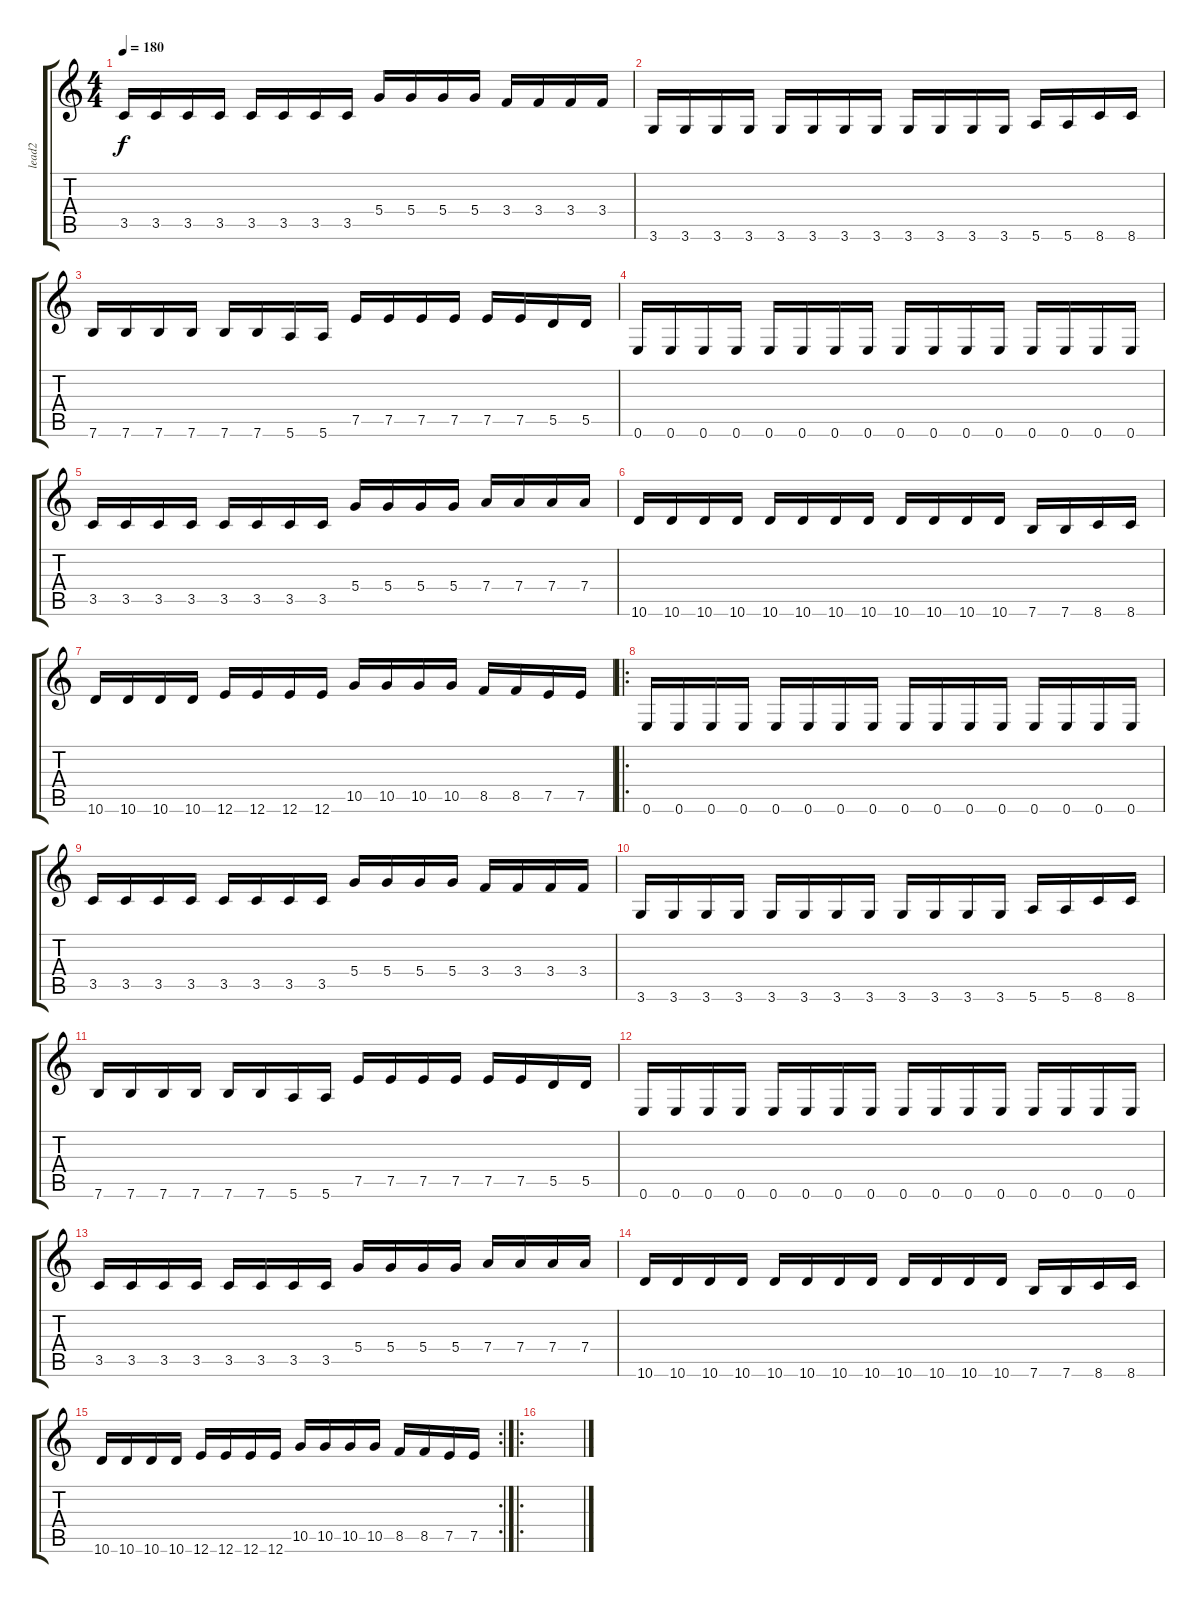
\track ("lead2" "lead2") {instrument overdrivenguitar}
\staff {score tabs}
\tuning (E4 B3 G3 D3 A2 E2) {hide}
\ts (4 4)
\tempo 180
\clef g2
\ks c
3.5.16{dy f} 3.5.16 3.5.16 3.5.16 3.5.16 3.5.16 3.5.16 3.5.16 5.4.16 5.4.16 5.4.16 5.4.16 3.4.16 3.4.16 3.4.16 3.4.16 |
3.6.16 3.6.16 3.6.16 3.6.16 3.6.16 3.6.16 3.6.16 3.6.16 3.6.16 3.6.16 3.6.16 3.6.16 5.6.16 5.6.16 8.6.16 8.6.16 |
7.6.16 7.6.16 7.6.16 7.6.16 7.6.16 7.6.16 5.6.16 5.6.16 7.5.16 7.5.16 7.5.16 7.5.16 7.5.16 7.5.16 5.5.16 5.5.16 |
0.6.16 0.6.16 0.6.16 0.6.16 0.6.16 0.6.16 0.6.16 0.6.16 0.6.16 0.6.16 0.6.16 0.6.16 0.6.16 0.6.16 0.6.16 0.6.16 |
3.5.16 3.5.16 3.5.16 3.5.16 3.5.16 3.5.16 3.5.16 3.5.16 5.4.16 5.4.16 5.4.16 5.4.16 7.4.16 7.4.16 7.4.16 7.4.16 |
10.6.16 10.6.16 10.6.16 10.6.16 10.6.16 10.6.16 10.6.16 10.6.16 10.6.16 10.6.16 10.6.16 10.6.16 7.6.16 7.6.16 8.6.16 8.6.16 |
10.6.16 10.6.16 10.6.16 10.6.16 12.6.16 12.6.16 12.6.16 12.6.16 10.5.16 10.5.16 10.5.16 10.5.16 8.5.16 8.5.16 7.5.16 7.5.16 |
\ro
0.6.16{volume 16 instrument distortionguitar} 0.6.16 0.6.16 0.6.16 0.6.16 0.6.16 0.6.16 0.6.16 0.6.16 0.6.16 0.6.16 0.6.16 0.6.16 0.6.16 0.6.16 0.6.16 |
3.5.16 3.5.16 3.5.16 3.5.16 3.5.16 3.5.16 3.5.16 3.5.16 5.4.16 5.4.16 5.4.16 5.4.16 3.4.16 3.4.16 3.4.16 3.4.16 |
3.6.16 3.6.16 3.6.16 3.6.16 3.6.16 3.6.16 3.6.16 3.6.16 3.6.16 3.6.16 3.6.16 3.6.16 5.6.16 5.6.16 8.6.16 8.6.16 |
7.6.16 7.6.16 7.6.16 7.6.16 7.6.16 7.6.16 5.6.16 5.6.16 7.5.16 7.5.16 7.5.16 7.5.16 7.5.16 7.5.16 5.5.16 5.5.16 |
0.6.16 0.6.16 0.6.16 0.6.16 0.6.16 0.6.16 0.6.16 0.6.16 0.6.16 0.6.16 0.6.16 0.6.16 0.6.16 0.6.16 0.6.16 0.6.16 |
3.5.16 3.5.16 3.5.16 3.5.16 3.5.16 3.5.16 3.5.16 3.5.16 5.4.16 5.4.16 5.4.16 5.4.16 7.4.16 7.4.16 7.4.16 7.4.16 |
10.6.16 10.6.16 10.6.16 10.6.16 10.6.16 10.6.16 10.6.16 10.6.16 10.6.16 10.6.16 10.6.16 10.6.16 7.6.16 7.6.16 8.6.16 8.6.16 |
\rc 2
10.6.16 10.6.16 10.6.16 10.6.16 12.6.16 12.6.16 12.6.16 12.6.16 10.5.16 10.5.16 10.5.16 10.5.16 8.5.16 8.5.16 7.5.16 7.5.16 |
\ro
